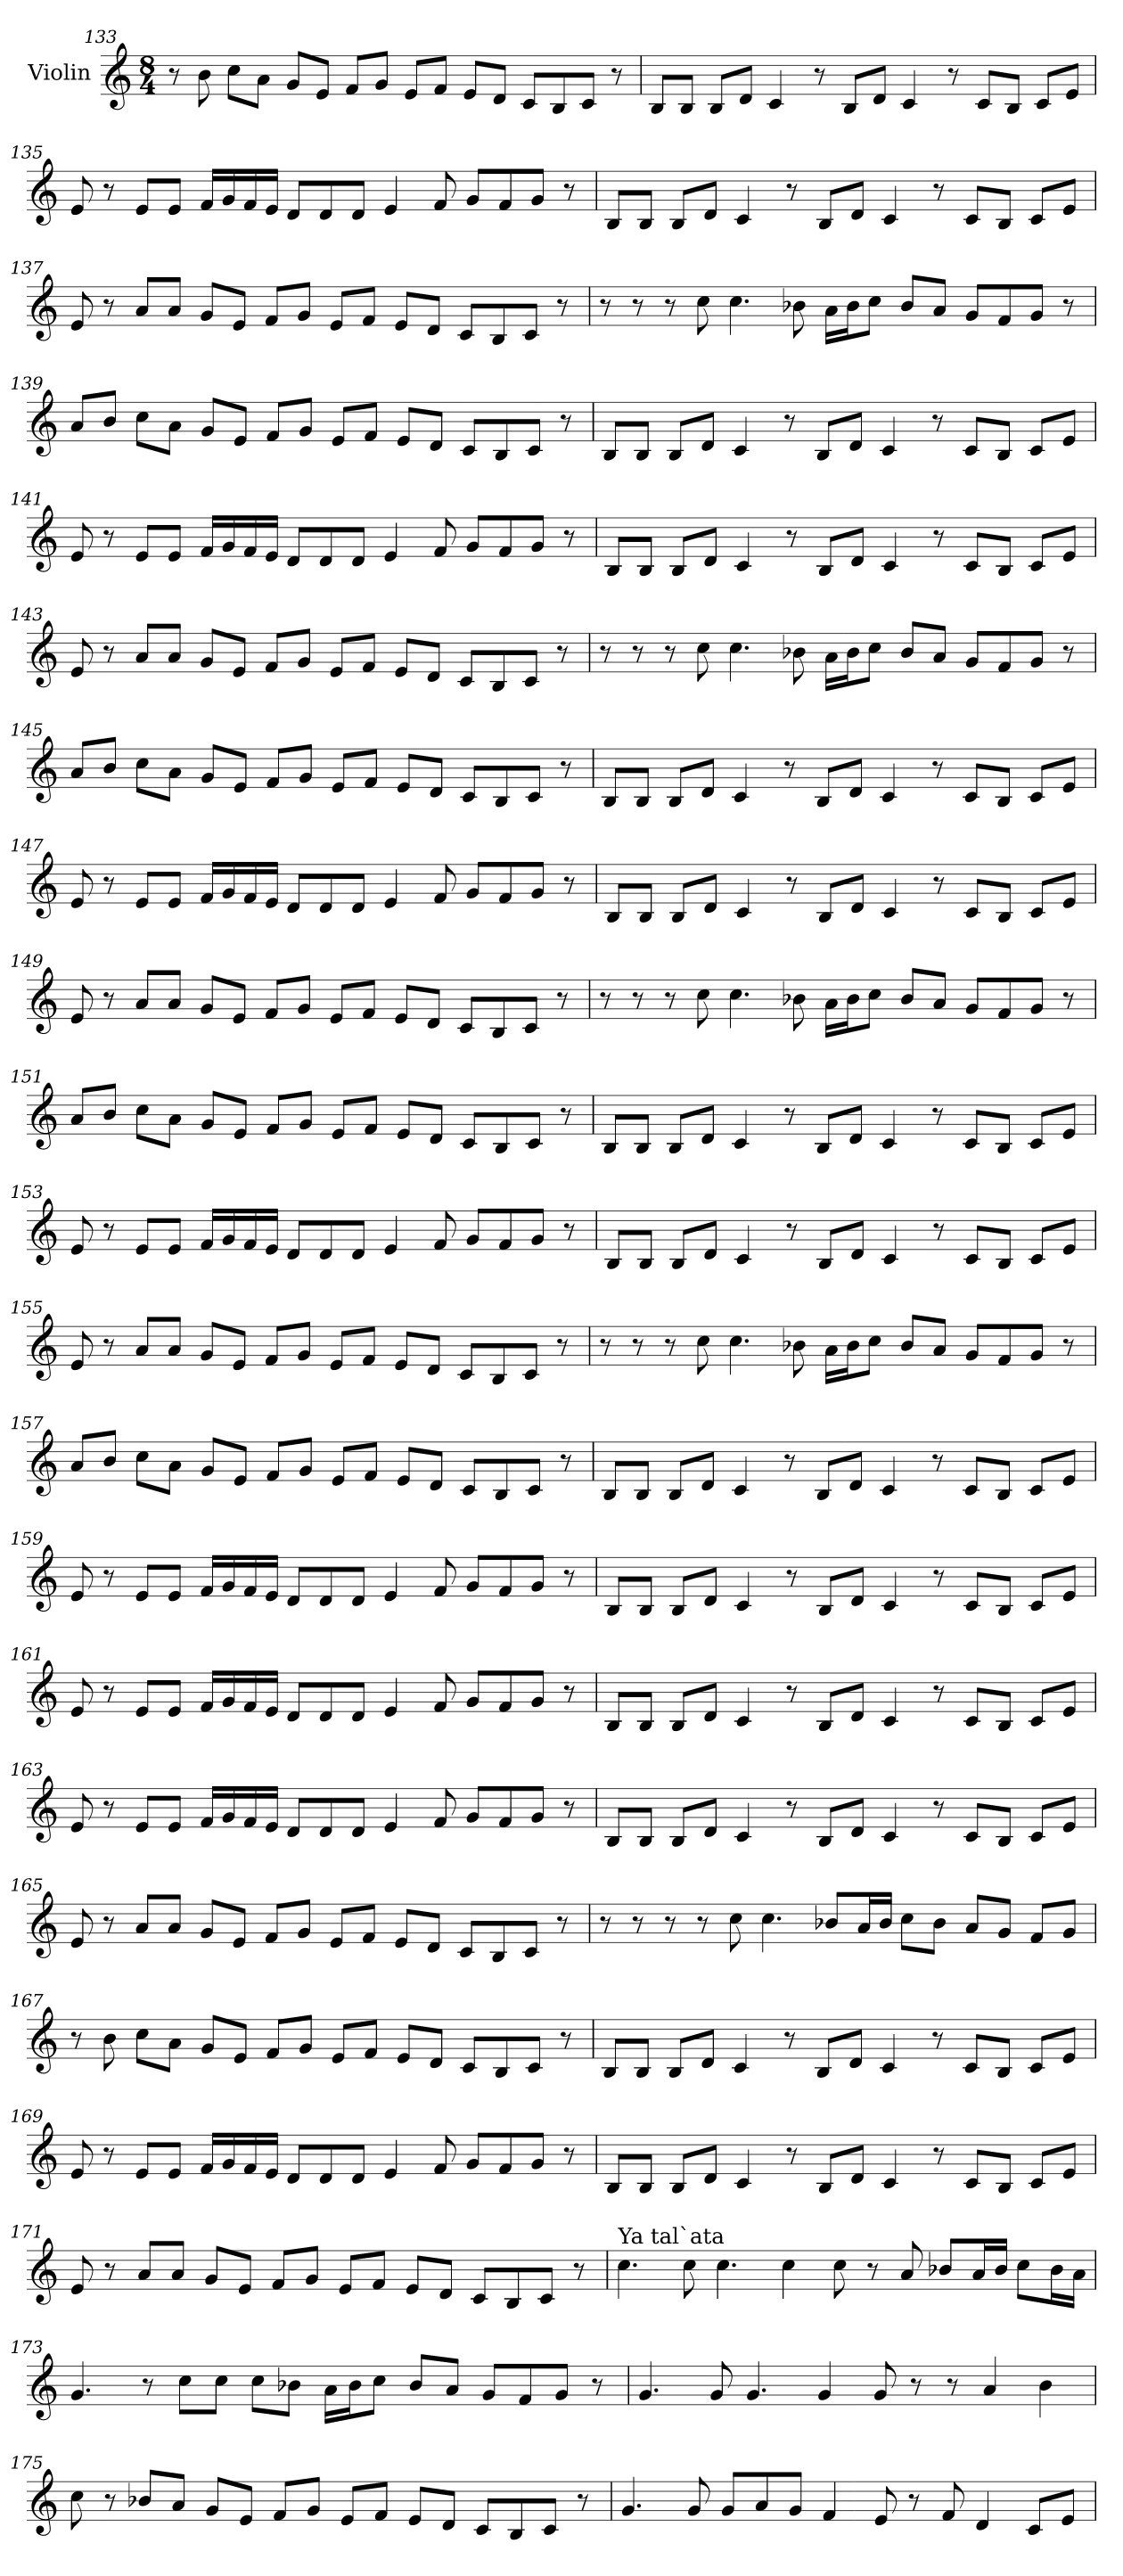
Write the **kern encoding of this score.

**kern
*part1
*staff1
*I"Violin
*clefG2
*k[]
*C:
*M8/4
=133
8r
8b\
8cc\L
8a\J
8g/L
8e/J
8f/L
8g/J
8e/L
8f/J
8e/L
8d/J
8c/L
8B/
8c/J
8r
!!LO:LB:g=z
=134
8B/L
8B/J
8B/L
8d/J
4c/
8r
8B/L
8d/J
4c/
8r
8c/L
8B/J
8c/L
8e/J
!!LO:LB:g=z
=135
8e/
8r
8e/L
8e/J
16f/LL
16g/
16f/
16e/JJ
8d/L
8d/
8d/J
4e/
8f/
8g/L
8f/
8g/J
8r
=136
8B/L
8B/J
8B/L
8d/J
4c/
8r
8B/L
8d/J
4c/
8r
8c/L
8B/J
8c/L
8e/J
!!LO:LB:g=z
=137
8e/
8r
8a/L
8a/J
8g/L
8e/J
8f/L
8g/J
8e/L
8f/J
8e/L
8d/J
8c/L
8B/
8c/J
8r
=138
8r
8r
8r
8cc\
4.cc\
8b-X\
16a\LL
16b-\J
8cc\J
8b-/L
8a/J
8g/L
8f/
8g/J
8r
!!LO:LB:g=z
=139
8a/L
8b/J
8cc\L
8a\J
8g/L
8e/J
8f/L
8g/J
8e/L
8f/J
8e/L
8d/J
8c/L
8B/
8c/J
8r
=140
8B/L
8B/J
8B/L
8d/J
4c/
8r
8B/L
8d/J
4c/
8r
8c/L
8B/J
8c/L
8e/J
!!LO:LB:g=z
=141
8e/
8r
8e/L
8e/J
16f/LL
16g/
16f/
16e/JJ
8d/L
8d/
8d/J
4e/
8f/
8g/L
8f/
8g/J
8r
=142
8B/L
8B/J
8B/L
8d/J
4c/
8r
8B/L
8d/J
4c/
8r
8c/L
8B/J
8c/L
8e/J
!!LO:LB:g=z
=143
8e/
8r
8a/L
8a/J
8g/L
8e/J
8f/L
8g/J
8e/L
8f/J
8e/L
8d/J
8c/L
8B/
8c/J
8r
=144
8r
8r
8r
8cc\
4.cc\
8b-X\
16a\LL
16b-\J
8cc\J
8b-/L
8a/J
8g/L
8f/
8g/J
8r
!!LO:PB:g=z
=145
8a/L
8b/J
8cc\L
8a\J
8g/L
8e/J
8f/L
8g/J
8e/L
8f/J
8e/L
8d/J
8c/L
8B/
8c/J
8r
=146
8B/L
8B/J
8B/L
8d/J
4c/
8r
8B/L
8d/J
4c/
8r
8c/L
8B/J
8c/L
8e/J
!!LO:LB:g=z
=147
8e/
8r
8e/L
8e/J
16f/LL
16g/
16f/
16e/JJ
8d/L
8d/
8d/J
4e/
8f/
8g/L
8f/
8g/J
8r
=148
8B/L
8B/J
8B/L
8d/J
4c/
8r
8B/L
8d/J
4c/
8r
8c/L
8B/J
8c/L
8e/J
!!LO:LB:g=z
=149
8e/
8r
8a/L
8a/J
8g/L
8e/J
8f/L
8g/J
8e/L
8f/J
8e/L
8d/J
8c/L
8B/
8c/J
8r
=150
8r
8r
8r
8cc\
4.cc\
8b-X\
16a\LL
16b-\J
8cc\J
8b-/L
8a/J
8g/L
8f/
8g/J
8r
!!LO:LB:g=z
=151
8a/L
8b/J
8cc\L
8a\J
8g/L
8e/J
8f/L
8g/J
8e/L
8f/J
8e/L
8d/J
8c/L
8B/
8c/J
8r
=152
8B/L
8B/J
8B/L
8d/J
4c/
8r
8B/L
8d/J
4c/
8r
8c/L
8B/J
8c/L
8e/J
!!LO:LB:g=z
=153
8e/
8r
8e/L
8e/J
16f/LL
16g/
16f/
16e/JJ
8d/L
8d/
8d/J
4e/
8f/
8g/L
8f/
8g/J
8r
=154
8B/L
8B/J
8B/L
8d/J
4c/
8r
8B/L
8d/J
4c/
8r
8c/L
8B/J
8c/L
8e/J
!!LO:LB:g=z
=155
8e/
8r
8a/L
8a/J
8g/L
8e/J
8f/L
8g/J
8e/L
8f/J
8e/L
8d/J
8c/L
8B/
8c/J
8r
=156
8r
8r
8r
8cc\
4.cc\
8b-X\
16a\LL
16b-\J
8cc\J
8b-/L
8a/J
8g/L
8f/
8g/J
8r
!!LO:LB:g=z
=157
8a/L
8b/J
8cc\L
8a\J
8g/L
8e/J
8f/L
8g/J
8e/L
8f/J
8e/L
8d/J
8c/L
8B/
8c/J
8r
=158
8B/L
8B/J
8B/L
8d/J
4c/
8r
8B/L
8d/J
4c/
8r
8c/L
8B/J
8c/L
8e/J
!!LO:LB:g=z
=159
8e/
8r
8e/L
8e/J
16f/LL
16g/
16f/
16e/JJ
8d/L
8d/
8d/J
4e/
8f/
8g/L
8f/
8g/J
8r
=160
8B/L
8B/J
8B/L
8d/J
4c/
8r
8B/L
8d/J
4c/
8r
8c/L
8B/J
8c/L
8e/J
!!LO:PB:g=z
=161
8e/
8r
8e/L
8e/J
16f/LL
16g/
16f/
16e/JJ
8d/L
8d/
8d/J
4e/
8f/
8g/L
8f/
8g/J
8r
=162
8B/L
8B/J
8B/L
8d/J
4c/
8r
8B/L
8d/J
4c/
8r
8c/L
8B/J
8c/L
8e/J
!!LO:LB:g=z
=163
8e/
8r
8e/L
8e/J
16f/LL
16g/
16f/
16e/JJ
8d/L
8d/
8d/J
4e/
8f/
8g/L
8f/
8g/J
8r
=164
8B/L
8B/J
8B/L
8d/J
4c/
8r
8B/L
8d/J
4c/
8r
8c/L
8B/J
8c/L
8e/J
!!LO:LB:g=z
=165
8e/
8r
8a/L
8a/J
8g/L
8e/J
8f/L
8g/J
8e/L
8f/J
8e/L
8d/J
8c/L
8B/
8c/J
8r
=166
8r
8r
8r
8r
8cc\
4.cc\
8b-X/L
16a/L
16b-/JJ
8cc\L
8b-\J
8a/L
8g/J
8f/L
8g/J
!!LO:LB:g=z
=167
8r
8b\
8cc\L
8a\J
8g/L
8e/J
8f/L
8g/J
8e/L
8f/J
8e/L
8d/J
8c/L
8B/
8c/J
8r
=168
8B/L
8B/J
8B/L
8d/J
4c/
8r
8B/L
8d/J
4c/
8r
8c/L
8B/J
8c/L
8e/J
!!LO:LB:g=z
=169
8e/
8r
8e/L
8e/J
16f/LL
16g/
16f/
16e/JJ
8d/L
8d/
8d/J
4e/
8f/
8g/L
8f/
8g/J
8r
=170
8B/L
8B/J
8B/L
8d/J
4c/
8r
8B/L
8d/J
4c/
8r
8c/L
8B/J
8c/L
8e/J
!!LO:LB:g=z
=171
8e/
8r
8a/L
8a/J
8g/L
8e/J
8f/L
8g/J
8e/L
8f/J
8e/L
8d/J
8c/L
8B/
8c/J
8r
=172
*MM70
!LO:TX:a:t=Ya tal`ata
4.cc\
8cc\
4.cc\
4cc\
8cc\
8r
8a/
8b-X/L
16a/L
16b-/JJ
8cc\L
16b-\L
16a\JJ
!!LO:LB:g=z
=173
4.g/
8r
8cc\L
8cc\J
8cc\L
8b-X\J
16a\LL
16b-\J
8cc\J
8b-/L
8a/J
8g/L
8f/
8g/J
8r
=174
4.g/
8g/
4.g/
4g/
8g/
8r
8r
4a/
4b\
!!LO:LB:g=z
=175
8cc\
8r
8b-X/L
8a/J
8g/L
8e/J
8f/L
8g/J
8e/L
8f/J
8e/L
8d/J
8c/L
8B/
8c/J
8r
=176
4.g/
8g/
8g/L
8a/
8g/J
4f/
8e/
8r
8f/
4d/
8c/L
8e/J
=
*-
